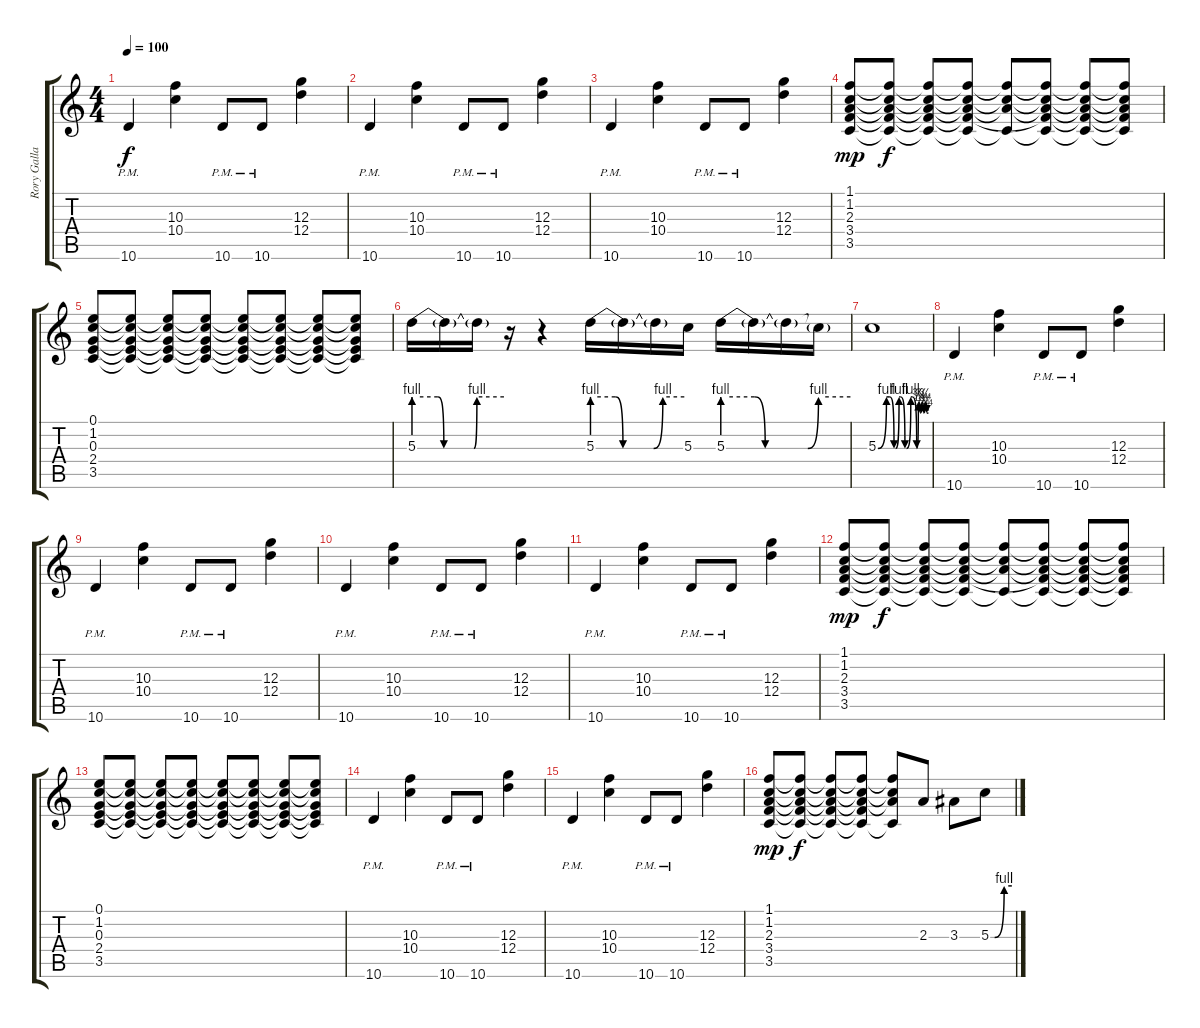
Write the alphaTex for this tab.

\track ("Rory Gallagher" "Rory Galla") {instrument distortionguitar}
\staff {score tabs}
\tuning (E4 B3 G3 D3 A2 E2) {hide}
\ts (4 4)
\tempo 100
\clef g2
\ks c
10.6{pm}.4{dy f} (10.3 10.4).4 10.6{pm}.8 10.6{pm}.8 (12.3 12.4).4 |
10.6{pm}.4 (10.3 10.4).4 10.6{pm}.8 10.6{pm}.8 (12.3 12.4).4 |
10.6{pm}.4 (10.3 10.4).4 10.6{pm}.8 10.6{pm}.8 (12.3 12.4).4 |
(1.1 1.2 2.3 3.4 3.5).8{dy mp} (1.1{t} 1.2{t} 2.3{t} 3.4{t} 3.5{t}).8{dy f} (1.1{t} 1.2{t} 2.3{t} 3.4{t} 3.5{t}).8 (1.1{t} 1.2{t} 2.3{t} 3.4{t} 3.5{t}).8 (1.1{t} 1.2{t} 2.3{t} 3.5{t}).8 (1.1{t} 1.2{t} 2.3{t} 3.4{t} 3.5{t}).8 (1.1{t} 1.2{t} 2.3{t} 3.4{t} 3.5{t}).8 (1.1{t} 1.2{t} 2.3{t} 3.4{t} 3.5{t}).8 |
(0.1 1.2 0.3 2.4 3.5).8 (0.1{t} 1.2{t} 0.3{t} 2.4{t} 3.5{t}).8 (0.1{t} 1.2{t} 0.3{t} 2.4{t} 3.5{t}).8 (0.1{t} 1.2{t} 0.3{t} 2.4{t} 3.5{t}).8 (0.1{t} 1.2{t} 0.3{t} 2.4{t} 3.5{t}).8 (0.1{t} 1.2{t} 0.3{t} 2.4{t} 3.5{t}).8 (0.1{t} 1.2{t} 0.3{t} 2.4{t} 3.5{t}).8 (0.1{t} 1.2{t} 0.3{t} 2.4{t} 3.5{t}).8 |
5.3{be (custom 0 4 16 4 20 0 40 0 42 4 60 4)}.16 5.3{t}.16 5.3{t}.16 r.16 r.4 5.3{be (custom 0 4 15 4 20 0 40 0 46 4 60 4)}.16 5.3{t}.16 5.3{t}.16 5.3.16 5.3{be (custom 0 4 15 4 20 0 40 0 45 4 60 4)}.16 5.3{t}.16 5.3{t}.16 5.3{t}.16 |
5.3{be (custom 0 0 10 4 14 4 19 0 21 0 25 4 27 4 32 0 34 0 39 4 41 4 46 0 48 3 50 1 52 3 54 1 56 3 58 1 60 1)}.1 |
10.6{pm}.4 (10.3 10.4).4 10.6{pm}.8 10.6{pm}.8 (12.3 12.4).4 |
10.6{pm}.4 (10.3 10.4).4 10.6{pm}.8 10.6{pm}.8 (12.3 12.4).4 |
10.6{pm}.4 (10.3 10.4).4 10.6{pm}.8 10.6{pm}.8 (12.3 12.4).4 |
10.6{pm}.4 (10.3 10.4).4 10.6{pm}.8 10.6{pm}.8 (12.3 12.4).4 |
(1.1 1.2 2.3 3.4 3.5).8{dy mp} (1.1{t} 1.2{t} 2.3{t} 3.4{t} 3.5{t}).8{dy f} (1.1{t} 1.2{t} 2.3{t} 3.4{t} 3.5{t}).8 (1.1{t} 1.2{t} 2.3{t} 3.4{t} 3.5{t}).8 (1.1{t} 1.2{t} 2.3{t} 3.5{t}).8 (1.1{t} 1.2{t} 2.3{t} 3.4{t} 3.5{t}).8 (1.1{t} 1.2{t} 2.3{t} 3.4{t} 3.5{t}).8 (1.1{t} 1.2{t} 2.3{t} 3.4{t} 3.5{t}).8 |
(0.1 1.2 0.3 2.4 3.5).8 (0.1{t} 1.2{t} 0.3{t} 2.4{t} 3.5{t}).8 (0.1{t} 1.2{t} 0.3{t} 2.4{t} 3.5{t}).8 (0.1{t} 1.2{t} 0.3{t} 2.4{t} 3.5{t}).8 (0.1{t} 1.2{t} 0.3{t} 2.4{t} 3.5{t}).8 (0.1{t} 1.2{t} 0.3{t} 2.4{t} 3.5{t}).8 (0.1{t} 1.2{t} 0.3{t} 2.4{t} 3.5{t}).8 (0.1{t} 1.2{t} 0.3{t} 2.4{t} 3.5{t}).8 |
10.6{pm}.4 (10.3 10.4).4 10.6{pm}.8 10.6{pm}.8 (12.3 12.4).4 |
10.6{pm}.4 (10.3 10.4).4 10.6{pm}.8 10.6{pm}.8 (12.3 12.4).4 |
(1.1 1.2 2.3 3.4 3.5).8{dy mp} (1.1{t} 1.2{t} 2.3{t} 3.4{t} 3.5{t}).8{dy f} (1.1{t} 1.2{t} 2.3{t} 3.4{t} 3.5{t}).8 (1.1{t} 1.2{t} 2.3{t} 3.4{t} 3.5{t}).8 (1.1{t} 1.2{t} 2.3{t} 3.5{t}).8 2.3.8 3.3.8 5.3{be (custom 0 0 11 0 38 4 60 4)}.8
